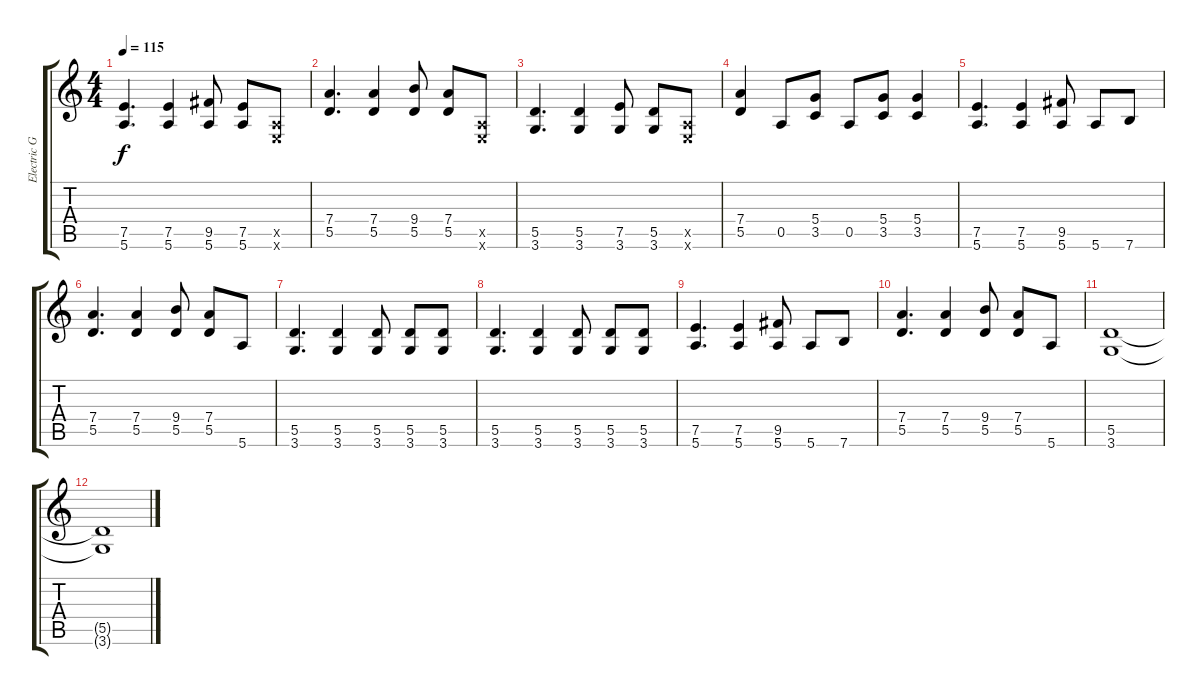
\track ("Electric Guitar" "Electric G") {instrument distortionguitar}
\staff {score tabs}
\tuning (E4 B3 G3 D3 A2 E2) {hide}
\ts (4 4)
\tempo 115
\clef g2
\ks c
(7.5 5.6).4{d dy f} (7.5 5.6).4 (9.5 5.6).8 (7.5 5.6).8 (0.5{x} 0.6{x}).8 |
(7.4 5.5).4{d} (7.4 5.5).4 (9.4 5.5).8 (7.4 5.5).8 (0.5{x} 0.6{x}).8 |
(5.5 3.6).4{d} (5.5 3.6).4 (7.5 3.6).8 (5.5 3.6).8 (0.5{x} 0.6{x}).8 |
(7.4 5.5).4 0.5.8 (5.4 3.5).8 0.5.8 (5.4 3.5).8 (5.4 3.5).4 |
(7.5 5.6).4{d} (7.5 5.6).4 (9.5 5.6).8 5.6.8 7.6.8 |
(7.4 5.5).4{d} (7.4 5.5).4 (9.4 5.5).8 (7.4 5.5).8 5.6.8 |
(5.5 3.6).4{d} (5.5 3.6).4 (5.5 3.6).8 (5.5 3.6).8 (5.5 3.6).8 |
(5.5 3.6).4{d} (5.5 3.6).4 (5.5 3.6).8 (5.5 3.6).8 (5.5 3.6).8 |
(7.5 5.6).4{d} (7.5 5.6).4 (9.5 5.6).8 5.6.8 7.6.8 |
(7.4 5.5).4{d} (7.4 5.5).4 (9.4 5.5).8 (7.4 5.5).8 5.6.8 |
(5.5 3.6).1 |
(5.5{t} 3.6{t}).1
